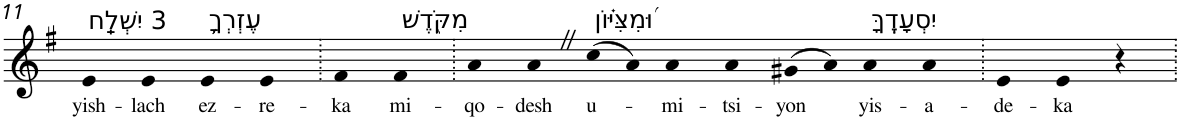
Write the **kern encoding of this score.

**kern	**text
*part1	*part1
*staff1	*staff1
*I"Piano	*
*I'Pno	*
!!LO:PB:g=z
*clefG2	*
*k[f#]	*
*G:	*
=11	=11
!LO:TX:a:t=3 יִשְׁלַֽח	!
!	!LO:LY:b
4e	yish-
!	!LO:LY:b
4e	-lach
!LO:TX:a:t=עֶזְרְךָ֥	!
!	!LO:LY:b
4e	ez-
!	!LO:LY:b
4e	-re-
=12.	=12.
!	!LO:LY:b
4f#	-ka
!LO:TX:a:t=מִקֹּ֑דֶשׁ	!
!	!LO:LY:b
4f#	mi-
=13.	=13.
!	!LO:LY:b
4a	-qo-
!	!LO:LY:b
4aZ	-desh
!LO:TX:a:t=וּ֝מִצִּיּ֗וֹן	!
!	!LO:LY:b
(>8cc	u-
8a)	.
!	!LO:LY:b
4a	-mi-
!	!LO:LY:b
4a	-tsi-
!	!LO:LY:b
(>8g#X	-yon
8a)	.
!LO:TX:a:t=יִסְעָדֶֽךָּ	!
!	!LO:LY:b
4a	yis-
!	!LO:LY:b
4a	-a-
=14.	=14.
!	!LO:LY:b
4e	-de-
!	!LO:LY:b
4e	-ka
4r	.
=.	=.
*-	*-
